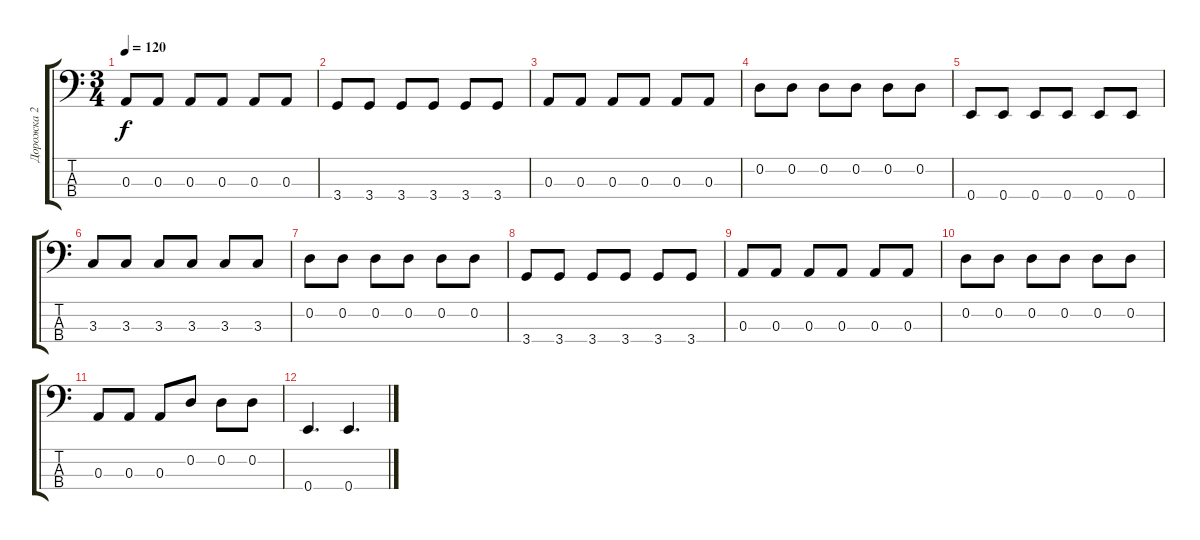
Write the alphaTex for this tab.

\track ("Дорожка 2" "Дорожка 2") {instrument electricbassfinger}
\staff {score tabs}
\tuning (G2 D2 A1 E1) {hide}
\ts (3 4)
\tempo 120
\clef f4
\ks c
0.3.8{dy f} 0.3.8 0.3.8 0.3.8 0.3.8 0.3.8 |
3.4.8 3.4.8 3.4.8 3.4.8 3.4.8 3.4.8 |
0.3.8 0.3.8 0.3.8 0.3.8 0.3.8 0.3.8 |
0.2.8 0.2.8 0.2.8 0.2.8 0.2.8 0.2.8 |
0.4.8 0.4.8 0.4.8 0.4.8 0.4.8 0.4.8 |
3.3.8 3.3.8 3.3.8 3.3.8 3.3.8 3.3.8 |
0.2.8 0.2.8 0.2.8 0.2.8 0.2.8 0.2.8 |
3.4.8 3.4.8 3.4.8 3.4.8 3.4.8 3.4.8 |
0.3.8 0.3.8 0.3.8 0.3.8 0.3.8 0.3.8 |
0.2.8 0.2.8 0.2.8 0.2.8 0.2.8 0.2.8 |
0.3.8 0.3.8 0.3.8 0.2.8 0.2.8 0.2.8 |
0.4.4{d} 0.4.4{d}
